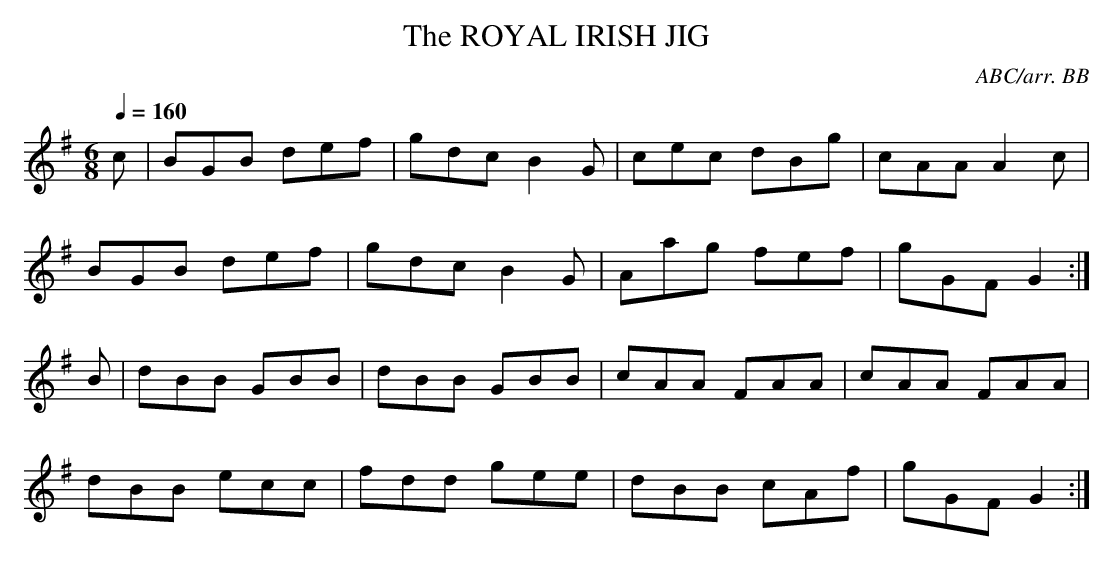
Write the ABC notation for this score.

X:1
T:ROYAL IRISH JIG, The
C:ABC/arr. BB
Q:1/4=160
M:6/8
L:1/8
K:G % source key = A
c|BGB def|gdc B2G|cec dBg|cAA A2c |
BGB def|gdc B2G|Aag fef|gGF G2 :|
B|dBB GBB|dBB GBB|cAA FAA|cAA FAA |
dBB ecc|fdd gee|dBB cAf|gGF G2 :|
